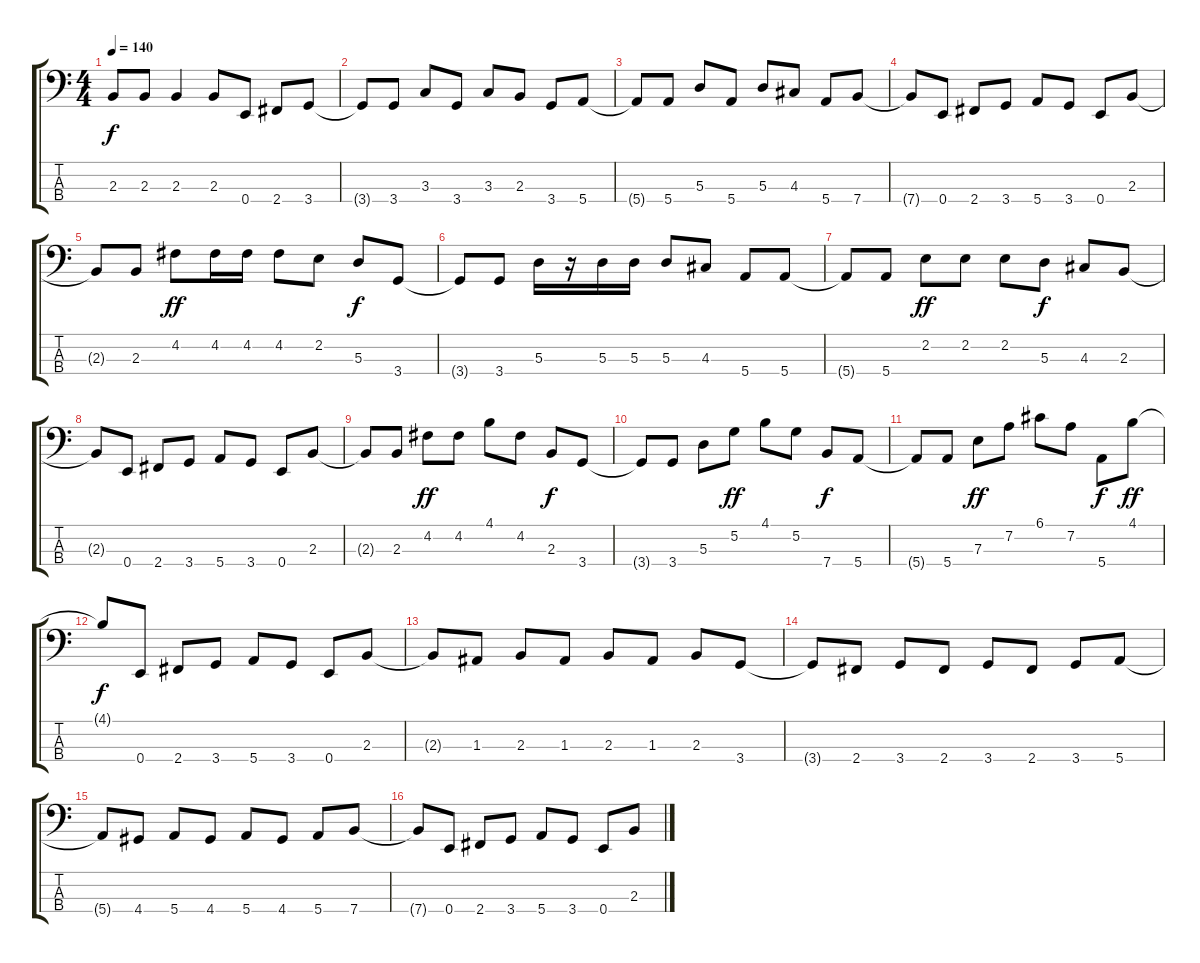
\track "" {instrument electricbasspick}
\staff {score tabs}
\tuning (G2 D2 A1 E1) {hide}
\ts (4 4)
\tempo 140
\clef f4
\ks c
2.3{t}.8{dy f} 2.3.8 2.3.4 2.3.8 0.4.8 2.4.8 3.4.8 |
3.4{t}.8 3.4.8 3.3.8 3.4.8 3.3.8 2.3.8 3.4.8 5.4.8 |
5.4{t}.8 5.4.8 5.3.8 5.4.8 5.3.8 4.3.8 5.4.8 7.4.8 |
7.4{t}.8 0.4.8 2.4.8 3.4.8 5.4.8 3.4.8 0.4.8 2.3.8 |
2.3{t}.8 2.3.8 4.2.8{dy ff} 4.2.16 4.2.16 4.2.8 2.2.8 5.3.8{dy f} 3.4.8 |
3.4{t}.8 3.4.8 5.3.16 r.16 5.3.16 5.3.16 5.3.8 4.3.8 5.4.8 5.4.8 |
5.4{t}.8 5.4.8 2.2.8{dy ff} 2.2.8 2.2.8 5.3.8{dy f} 4.3.8 2.3.8 |
2.3{t}.8 0.4.8 2.4.8 3.4.8 5.4.8 3.4.8 0.4.8 2.3.8 |
2.3{t}.8 2.3.8 4.2.8{dy ff} 4.2.8 4.1.8 4.2.8 2.3.8{dy f} 3.4.8 |
3.4{t}.8 3.4.8 5.3.8 5.2.8{dy ff} 4.1.8 5.2.8 7.4.8{dy f} 5.4.8 |
5.4{t}.8 5.4.8 7.3.8{dy ff} 7.2.8 6.1.8 7.2.8 5.4.8{dy f} 4.1.8{dy ff} |
4.1{t}.8{dy f} 0.4.8 2.4.8 3.4.8 5.4.8 3.4.8 0.4.8 2.3.8 |
2.3{t}.8 1.3.8 2.3.8 1.3.8 2.3.8 1.3.8 2.3.8 3.4.8 |
3.4{t}.8 2.4.8 3.4.8 2.4.8 3.4.8 2.4.8 3.4.8 5.4.8 |
5.4{t}.8 4.4.8 5.4.8 4.4.8 5.4.8 4.4.8 5.4.8 7.4.8 |
7.4{t}.8 0.4.8 2.4.8 3.4.8 5.4.8 3.4.8 0.4.8 2.3.8
